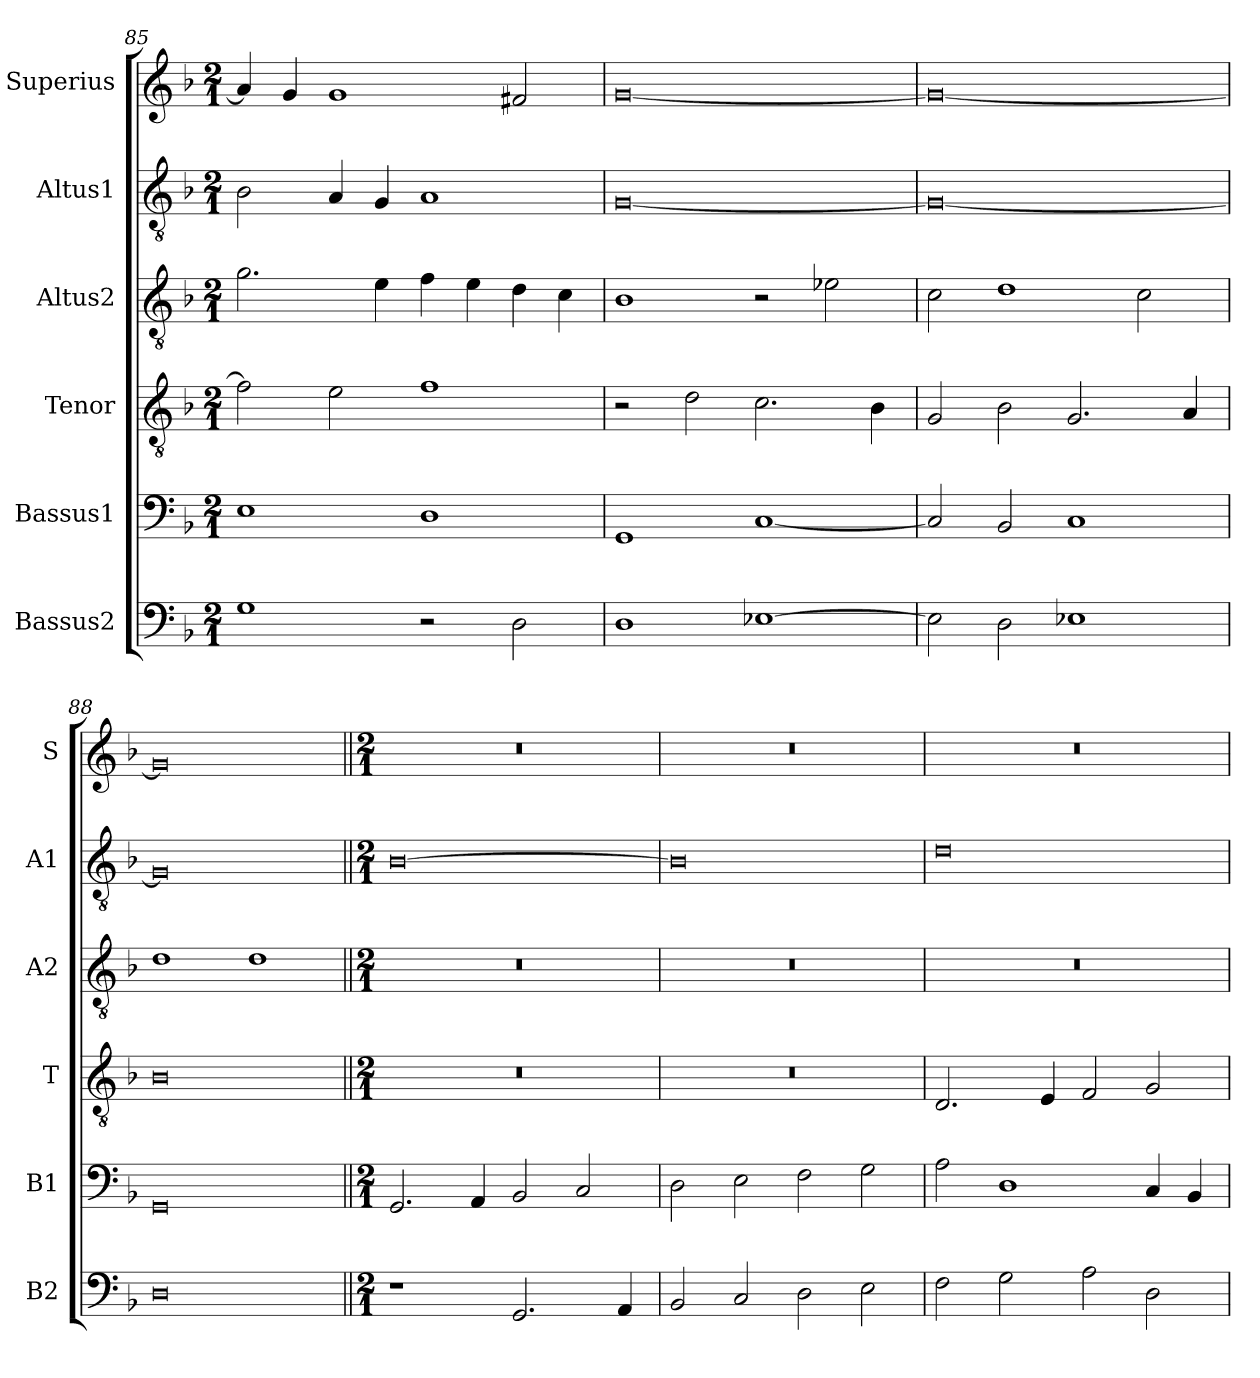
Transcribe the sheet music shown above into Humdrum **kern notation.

**kern	**kern	**kern	**kern	**kern	**kern
*part6	*part5	*part4	*part3	*part2	*part1
*staff6	*staff5	*staff4	*staff3	*staff2	*staff1
*I"Bassus2	*I"Bassus1	*I"Tenor	*I"Altus2	*I"Altus1	*I"Superius
*I'B2	*I'B1	*I'T	*I'A2	*I'A1	*I'S
*clefF4	*clefF4	*clefGv2	*clefGv2	*clefGv2	*clefG2
*k[b-]	*k[b-]	*k[b-]	*k[b-]	*k[b-]	*k[b-]
*M2/1	*M2/1	*M2/1	*M2/1	*M2/1	*M2/1
=85	=85	=85	=85	=85	=85
1G	1E	2f\]	2.g\	2B-\	4a/]
.	.	.	.	.	4g/
.	.	2e\	.	4A/	1g
.	.	.	4e\	4G/	.
2r	1D	1f	4f\	1A	.
.	.	.	4e\	.	.
2D\	.	.	4d\	.	2f#X/
.	.	.	4c\	.	.
=86	=86	=86	=86	=86	=86
1D	1GG	2r	1B-	[0G	[0g
.	.	2d\	.	.	.
[1E-X	[1C	2.c\	2r	.	.
.	.	.	2e-X\	.	.
.	.	4B-\	.	.	.
=87	=87	=87	=87	=87	=87
2E-\]	2C/]	2G/	2c\	0G_	0g_
2D\	2BB-/	2B-\	1d	.	.
1E-X	1C	2.G/	.	.	.
.	.	.	2c\	.	.
.	.	4A/	.	.	.
=88	=88	=88	=88	=88	=88
0D	0GG	0B-	1d	0G]	0g]
.	.	.	1d	.	.
!!LO:LB:g=z
=89||	=89||	=89||	=89||	=89||	=89||
*M2/1	*M2/1	*M2/1	*M2/1	*M2/1	*M2/1
1r	2.GG/	0r	0r	[0B-	0r
.	4AA/	.	.	.	.
2.GG/	2BB-/	.	.	.	.
.	2C/	.	.	.	.
4AA/	.	.	.	.	.
=90	=90	=90	=90	=90	=90
2BB-/	2D\	0r	0r	0B-]	0r
2C/	2E\	.	.	.	.
2D\	2F\	.	.	.	.
2E\	2G\	.	.	.	.
=91	=91	=91	=91	=91	=91
2F\	2A\	2.D/	0r	0d	0r
2G\	1D	.	.	.	.
.	.	4E/	.	.	.
2A\	.	2F/	.	.	.
2D\	4C/	2G/	.	.	.
.	4BB-/	.	.	.	.
=	=	=	=	=	=
*-	*-	*-	*-	*-	*-
